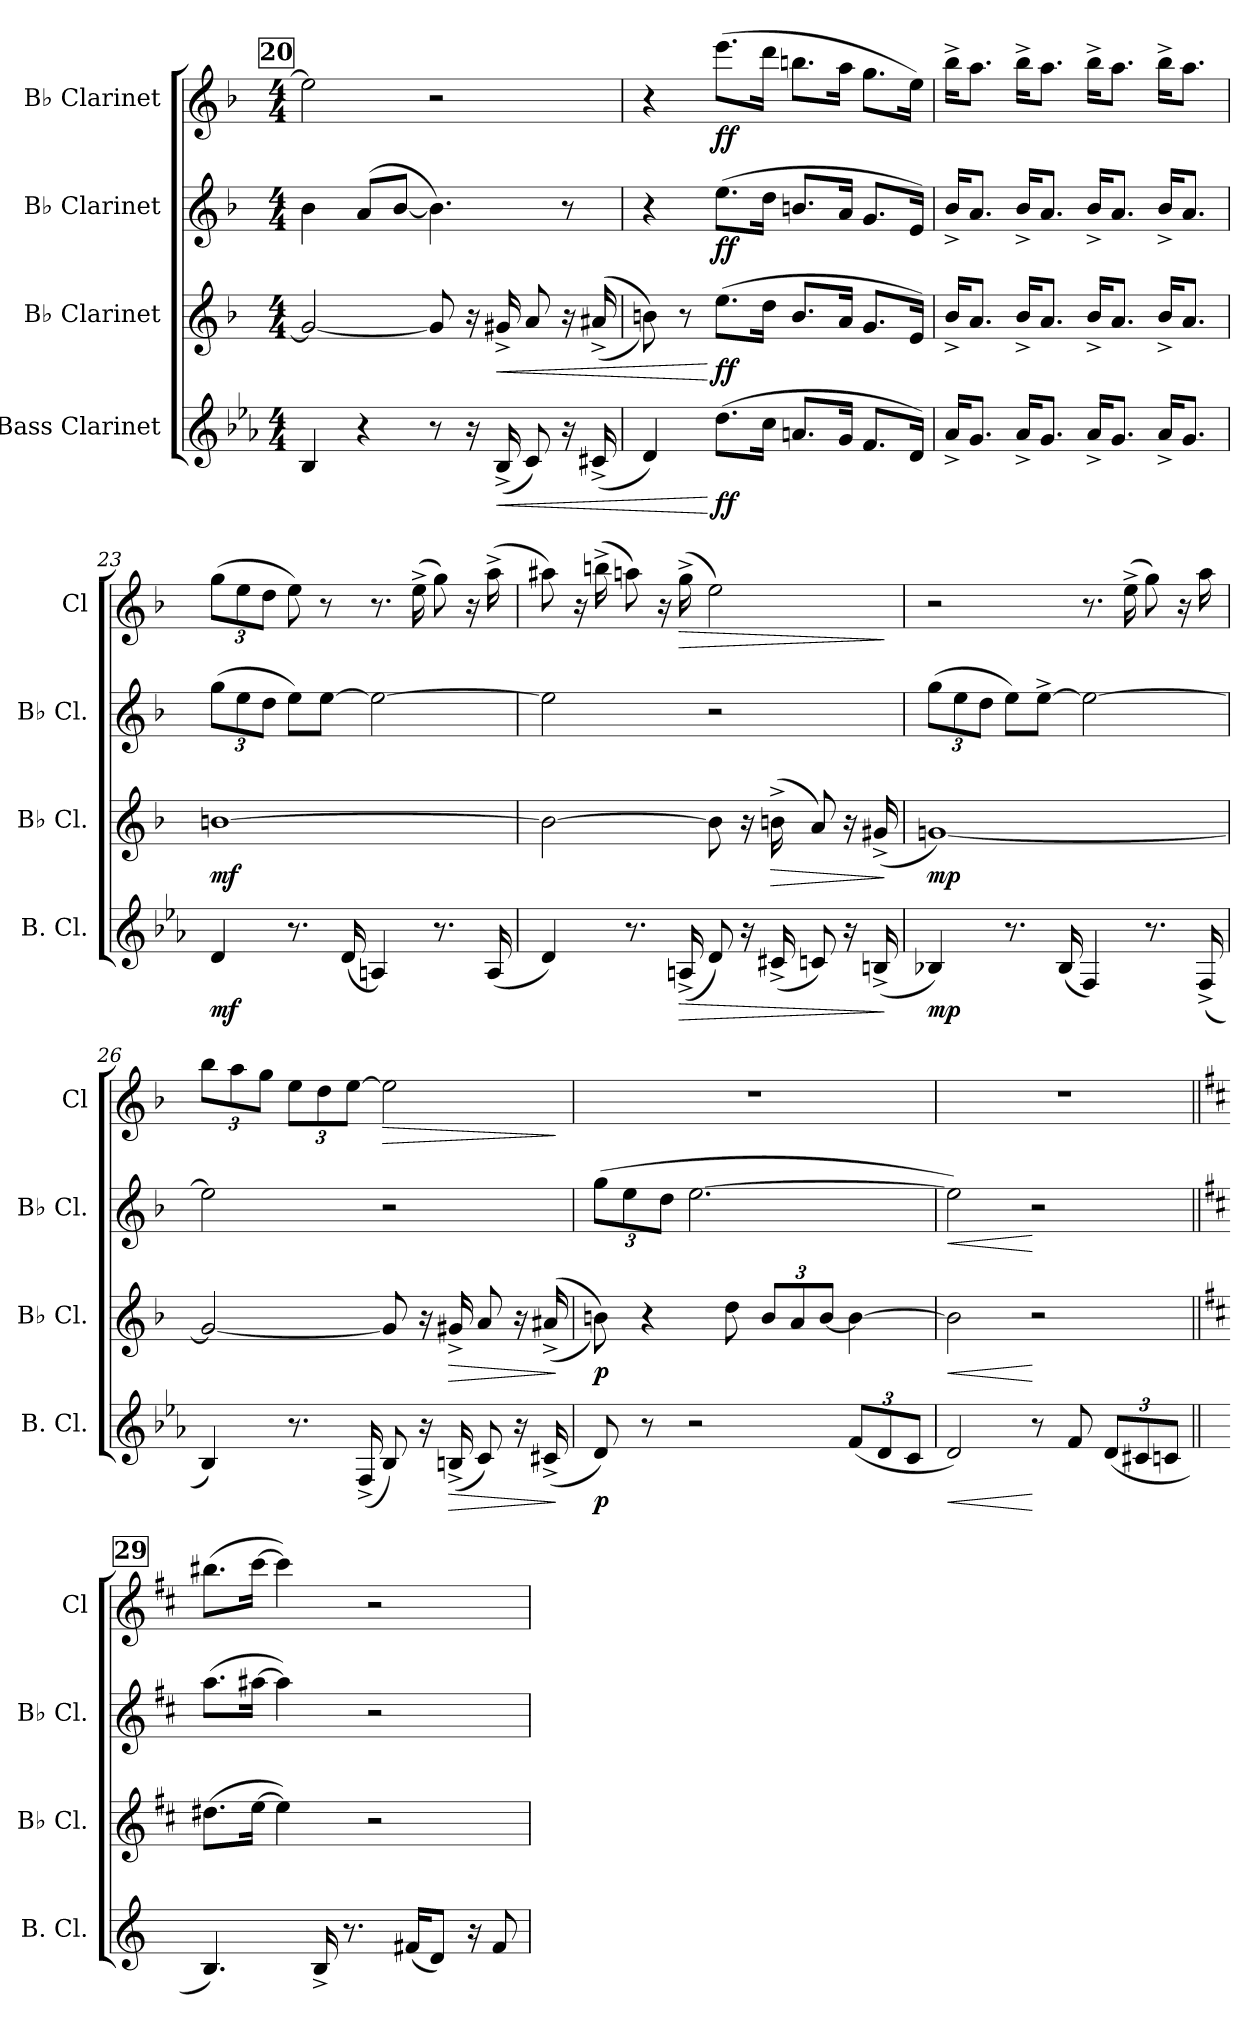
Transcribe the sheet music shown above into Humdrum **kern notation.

**kern	**dynam	**kern	**dynam	**kern	**dynam	**kern	**dynam
*part4	*part4	*part3	*part3	*part2	*part2	*part1	*part1
*staff4	*staff4	*staff3	*staff3	*staff2	*staff2	*staff1	*staff1
*I"Bass Clarinet	*	*I"B♭ Clarinet	*	*I"B♭ Clarinet	*	*I"B♭ Clarinet	*
*I'B. Cl.	*	*I'B♭ Cl.	*	*I'B♭ Cl.	*	*I'Cl	*
*clefG2	*	*clefG2	*	*clefG2	*	*clefG2	*
*ITrd8c14	*	*ITrd1c2	*	*ITrd1c2	*	*ITrd1c2	*
*k[b-e-a-]	*	*k[b-e-a-]	*	*k[b-e-a-]	*	*k[b-e-a-]	*
*M4/4	*	*M4/4	*	*M4/4	*	*M4/4	*
!!LO:REH:place=s1:a:B:fs=14:t=20
=20	=20	=20	=20	=20	=20	=20	=20
4BB-/	.	2f/_	.	4a-\	.	2dd\]	.
4r	.	.	.	(8g/L	.	.	.
.	.	.	.	[8a-/J	.	.	.
8r	.	8f/]	.	4.a-\])	.	2r	.
16r	.	16r	.	.	.	.	.
!	!LO:HP:b	!	!LO:HP:b	!	!	!	!
(16BB-^/	<	16f#X^/	<	.	.	.	.
8C/)	.	8g/	.	.	.	.	.
16r	.	16r	.	8r	.	.	.
(16C#X^/	.	((16g#X^/	.	.	.	.	.
=21	=21	=21	=21	=21	=21	=21	=21
4D/)	.	8an\))	.	4r	.	4r	.
.	.	8r	.	.	.	.	.
!	!LO:DY:n=1:b	!	!LO:DY:n=1:b	!	!LO:DY:b	!	!LO:DY:b
(8.d\L	[ ff	(8.dd\L	[ ff	(8.dd\L	ff	(8.ddd\L	ff
16c\Jk	.	16cc\Jk	.	16cc\Jk	.	16ccc\Jk	.
8.An/L	.	8.a/L	.	8.an/L	.	8.aan\L	.
16G/Jk	.	16g/Jk	.	16g/Jk	.	16gg\Jk	.
8.F/L	.	8.f/L	.	8.f/L	.	8.ff\L	.
16D/Jk)	.	16d/Jk)	.	16d/Jk)	.	16dd\Jk)	.
!!LO:LB:g=z
=22	=22	=22	=22	=22	=22	=22	=22
16A-^/KL	.	16a-^/KL	.	16a-^/KL	.	16aa-^\KL	.
8.G/J	.	8.g/J	.	8.g/J	.	8.gg\J	.
16A-^/KL	.	16a-^/KL	.	16a-^/KL	.	16aa-^\KL	.
8.G/J	.	8.g/J	.	8.g/J	.	8.gg\J	.
16A-^/KL	.	16a-^/KL	.	16a-^/KL	.	16aa-^\KL	.
8.G/J	.	8.g/J	.	8.g/J	.	8.gg\J	.
16A-^/KL	.	16a-^/KL	.	16a-^/KL	.	16aa-^\KL	.
8.G/J	.	8.g/J	.	8.g/J	.	8.gg\J	.
=23	=23	=23	=23	=23	=23	=23	=23
*	*	*	*	*Xbrackettup	*	*Xbrackettup	*
!	!LO:DY:b	!	!LO:DY:b	!	!	!	!
4D/	mf	[1an	mf	(12ff\L	.	(12ff\L	.
.	.	.	.	12dd\	.	12dd\	.
.	.	.	.	12cc\J	.	12cc\J	.
8.r	.	.	.	8dd\L)	.	8dd\)	.
.	.	.	.	[8dd\J	.	8r	.
(16D/	.	.	.	.	.	.	.
4AAn/)	.	.	.	2dd\_	.	8.r	.
.	.	.	.	.	.	(16dd^\	.
8.r	.	.	.	.	.	8ff\)	.
.	.	.	.	.	.	16r	.
(16AA/	.	.	.	.	.	(16gg^\	.
=24	=24	=24	=24	=24	=24	=24	=24
4D/)	.	2a\_	.	2dd\]	.	8gg#X\)	.
.	.	.	.	.	.	16r	.
.	.	.	.	.	.	(16aan^\	.
8.r	.	.	.	.	.	8ggn\)	.
.	.	.	.	.	.	16r	.
!	!LO:HP:b	!	!	!	!	!	!LO:HP:b
(16AAn^/	>	.	.	.	.	(16ff^\	>
8D/)	.	8a\]	.	2r	.	2dd\)	.
16r	.	16r	.	.	.	.	.
!	!	!	!LO:HP:b	!	!	!	!
(16C#X^/	.	(16an^\	>	.	.	.	.
8Cn/)	.	8g/)	.	.	.	.	.
16r	.	16r	.	.	.	.	.
(16BBn^/	.	(16f#X^/	.	.	.	.	.
.	]	.	]	.	.	.	]
!!LO:LB:g=z
=25	=25	=25	=25	=25	=25	=25	=25
!	!LO:DY:b	!	!LO:DY:b	!	!	!	!
4BB-X/)	mp	[1fn)	mp	(12ff\L	.	2r	.
.	.	.	.	12dd\	.	.	.
.	.	.	.	12cc\J	.	.	.
8.r	.	.	.	8dd\L)	.	.	.
.	.	.	.	[8dd^\J	.	.	.
(16BB-/	.	.	.	.	.	.	.
4FF/)	.	.	.	2dd\_	.	8.r	.
.	.	.	.	.	.	(16dd^\	.
8.r	.	.	.	.	.	8ff\)	.
.	.	.	.	.	.	16r	.
(16FF^/	.	.	.	.	.	16gg\	.
=26	=26	=26	=26	=26	=26	=26	=26
4BB-/)	.	2f/_	.	2dd\]	.	12aa-\L	.
.	.	.	.	.	.	12gg\	.
.	.	.	.	.	.	12ff\J	.
8.r	.	.	.	.	.	12dd\L	.
.	.	.	.	.	.	12cc\	.
.	.	.	.	.	.	[12dd\J	.
(16FF^/	.	.	.	.	.	.	.
!	!	!	!	!	!	!	!LO:HP:b
8BB-/)	.	8f/]	.	2r	.	2dd\]	>
16r	.	16r	.	.	.	.	.
!	!LO:HP:b	!	!LO:HP:b	!	!	!	!
(16BBn^/	>	16f#X^/	>	.	.	.	.
8C/)	.	8g/	.	.	.	.	.
16r	.	16r	.	.	.	.	.
(16C#X^/	.	((16g#X^/	.	.	.	.	.
.	]	.	]	.	.	.	]
=27	=27	=27	=27	=27	=27	=27	=27
!	!LO:DY:b	!	!LO:DY:b	!	!	!	!
8D/)	p	8an\))	p	(12ff\L	.	1r	.
.	.	.	.	12dd\	.	.	.
8r	.	4r	.	.	.	.	.
.	.	.	.	12cc\J	.	.	.
2r	.	.	.	[2.dd\	.	.	.
.	.	8cc\	.	.	.	.	.
*	*	*Xbrackettup	*	*	*	*	*
.	.	12a/L	.	.	.	.	.
.	.	12g/	.	.	.	.	.
.	.	[12a/J	.	.	.	.	.
*Xbrackettup	*	*	*	*	*	*	*
(12F/L	.	4a\_	.	.	.	.	.
12D/	.	.	.	.	.	.	.
12C/J	.	.	.	.	.	.	.
!!LO:PB:g=z
=28	=28	=28	=28	=28	=28	=28	=28
!	!LO:HP:b	!	!LO:HP:b	!	!LO:HP:b	!	!
2D/)	<	2a\]	<	2dd\])	<	1r	.
8r	[	2r	[	2r	[	.	.
8F/	.	.	.	.	.	.	.
(12D/L	.	.	.	.	.	.	.
12C#X/	.	.	.	.	.	.	.
12Cn/J	.	.	.	.	.	.	.
!!LO:REH:place=s1:a:B:fs=14:t=29
=29||	=29||	=29||	=29||	=29||	=29||	=29||	=29||
*k[]	*	*k[]	*	*k[]	*	*k[]	*
4.BB/)	.	(8.cc#X\L	.	(8.gg\L	.	(8.aa#X\L	.
.	.	[16dd\Jk	.	[16gg#X\Jk	.	[16bb\Jk	.
.	.	4dd\])	.	4gg#\])	.	4bb\])	.
16BB^/	.	.	.	.	.	.	.
8.r	.	.	.	.	.	.	.
.	.	2r	.	2r	.	2r	.
(16F#X/KL	.	.	.	.	.	.	.
8D/J)	.	.	.	.	.	.	.
16r	.	.	.	.	.	.	.
8F#/	.	.	.	.	.	.	.
=	=	=	=	=	=	=	=
*-	*-	*-	*-	*-	*-	*-	*-
